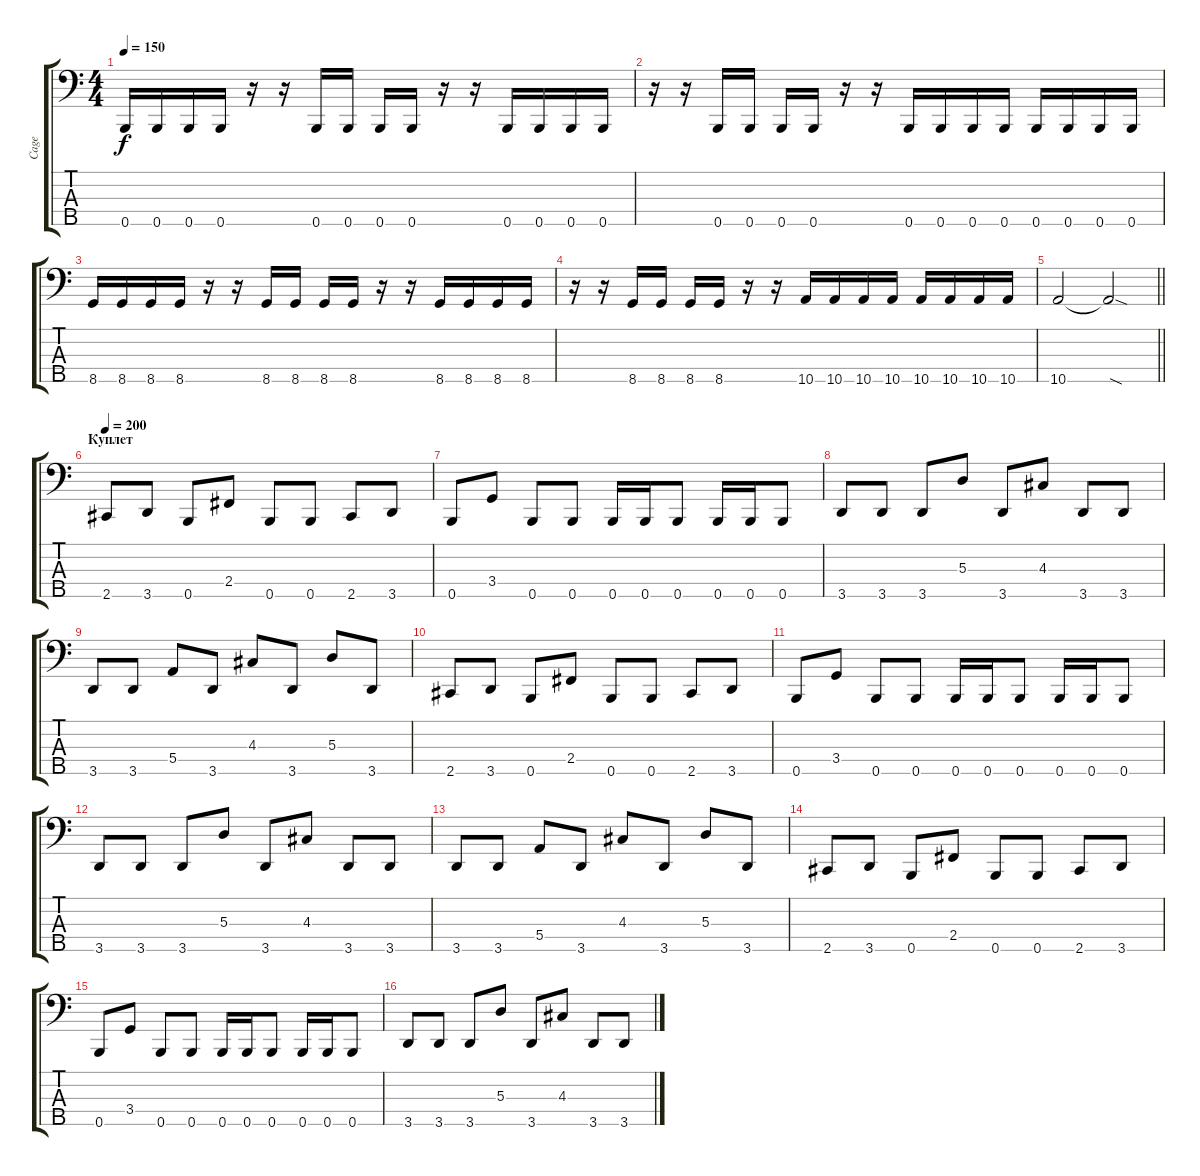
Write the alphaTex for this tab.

\track ("Cage" "Cage") {instrument electricbasspick}
\staff {score tabs}
\tuning (Gb2 D2 A1 E1 B0) {hide}
\ts (4 4)
\tempo 150
\clef f4
\ks c
0.5.16{dy f} 0.5.16 0.5.16 0.5.16 r.16 r.16 0.5.16 0.5.16 0.5.16 0.5.16 r.16 r.16 0.5.16 0.5.16 0.5.16 0.5.16 |
r.16 r.16 0.5.16 0.5.16 0.5.16 0.5.16 r.16 r.16 0.5.16 0.5.16 0.5.16 0.5.16 0.5.16 0.5.16 0.5.16 0.5.16 |
8.5.16 8.5.16 8.5.16 8.5.16 r.16 r.16 8.5.16 8.5.16 8.5.16 8.5.16 r.16 r.16 8.5.16 8.5.16 8.5.16 8.5.16 |
r.16 r.16 8.5.16 8.5.16 8.5.16 8.5.16 r.16 r.16 10.5.16 10.5.16 10.5.16 10.5.16 10.5.16 10.5.16 10.5.16 10.5.16 |
\barLineRight lightlight
10.5.2 10.5{sod t}.2 |
\section ("" "Куплет")
\tempo 200
2.5.8 3.5.8 0.5.8 2.4.8 0.5.8 0.5.8 2.5.8 3.5.8 |
0.5.8 3.4.8 0.5.8 0.5.8 0.5.16 0.5.16 0.5.8 0.5.16 0.5.16 0.5.8 |
3.5.8 3.5.8 3.5.8 5.3.8 3.5.8 4.3.8 3.5.8 3.5.8 |
3.5.8 3.5.8 5.4.8 3.5.8 4.3.8 3.5.8 5.3.8 3.5.8 |
2.5.8 3.5.8 0.5.8 2.4.8 0.5.8 0.5.8 2.5.8 3.5.8 |
0.5.8 3.4.8 0.5.8 0.5.8 0.5.16 0.5.16 0.5.8 0.5.16 0.5.16 0.5.8 |
3.5.8 3.5.8 3.5.8 5.3.8 3.5.8 4.3.8 3.5.8 3.5.8 |
3.5.8 3.5.8 5.4.8 3.5.8 4.3.8 3.5.8 5.3.8 3.5.8 |
2.5.8 3.5.8 0.5.8 2.4.8 0.5.8 0.5.8 2.5.8 3.5.8 |
0.5.8 3.4.8 0.5.8 0.5.8 0.5.16 0.5.16 0.5.8 0.5.16 0.5.16 0.5.8 |
3.5.8 3.5.8 3.5.8 5.3.8 3.5.8 4.3.8 3.5.8 3.5.8
